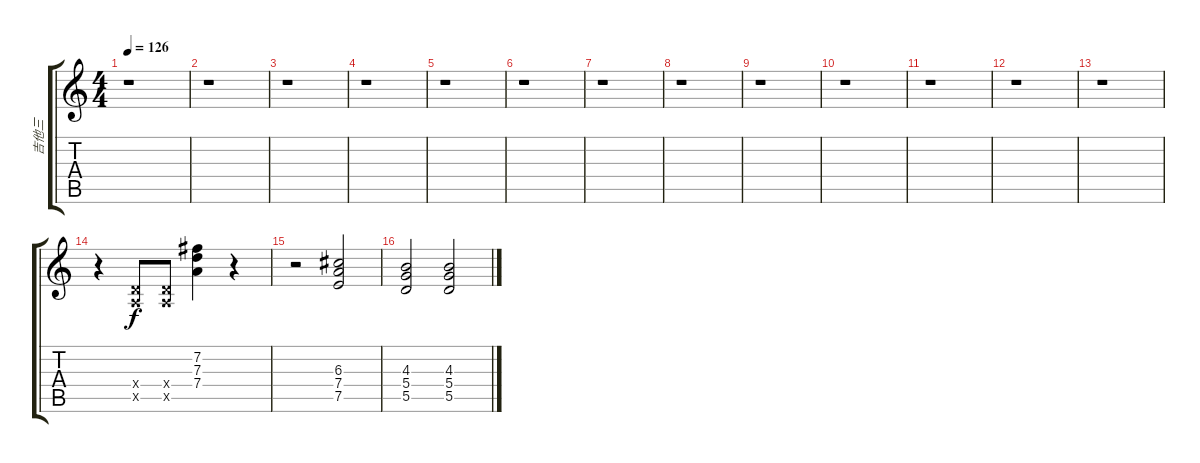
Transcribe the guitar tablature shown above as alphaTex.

\track ("吉他三" "吉他三") {instrument overdrivenguitar}
\staff {score tabs}
\tuning (E4 B3 G3 D3 A2 E2) {hide}
\ts (4 4)
\tempo 126
\clef g2
\ks c
r.1{dy f} |
r.1 |
r.1 |
r.1 |
r.1 |
r.1 |
r.1 |
r.1 |
r.1 |
r.1 |
r.1 |
r.1 |
r.1 |
r.4 (0.4{x} 0.5{x}).8 (0.4{x} 0.5{x}).8 (7.2 7.3 7.4).4 r.4 |
r.2 (6.3 7.4 7.5).2 |
(4.3 5.4 5.5).2 (4.3{ss} 5.4{ss} 5.5{ss}).2
